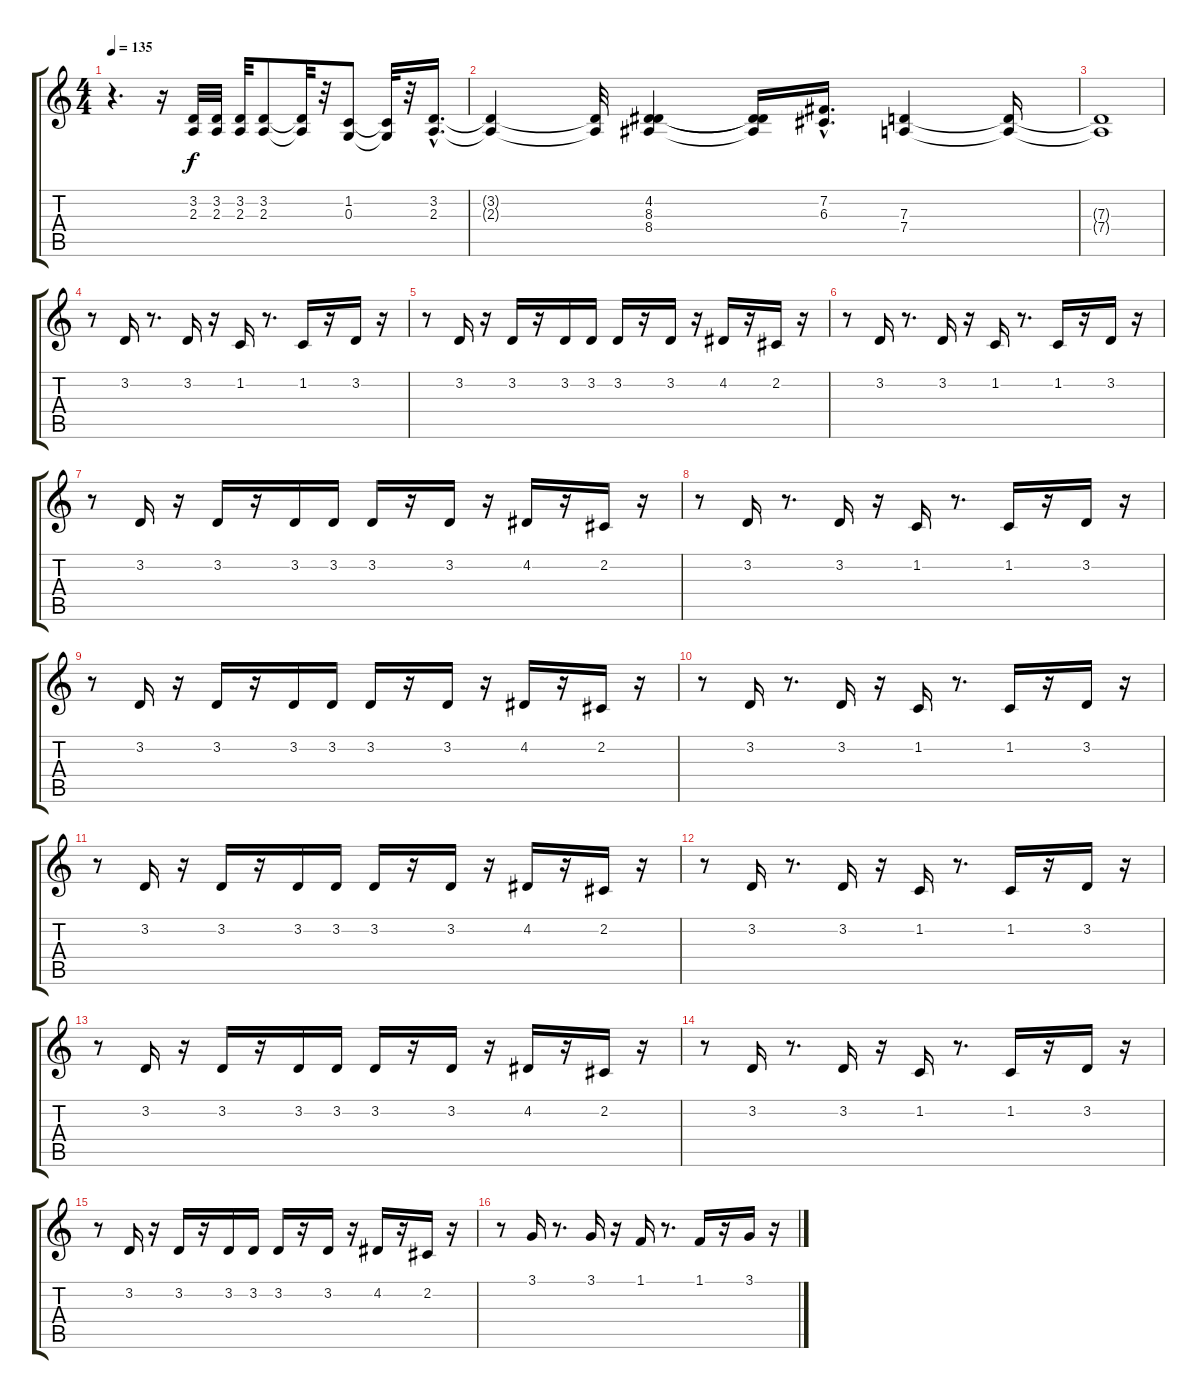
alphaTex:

\track "" {instrument trumpet}
\staff {score tabs}
\tuning (E4 B3 G3 D3 A2 E2) {hide}
\ts (4 4)
\tempo 135
\clef g2
\ks c
r.4{d dy f instrument trumpet} r.16 (3.2 2.3).32 (3.2 2.3).32 (3.2 2.3).32 (3.2 2.3).8 (3.2{t} 2.3{t}).32 r.32 (1.2 0.3).8 (1.2{t} 0.3{t}).32 r.32 (3.2{hac} 2.3{hac}).16{d} |
(3.2{t} 2.3{t}).4 (3.2{t} 2.3{t}).32 (4.2 8.3 8.4).4 (4.2{t} 8.3{t} 8.4{t}).16 (7.2{hac} 6.3{hac}).16{d} (7.3 7.4).4 (7.3{t} 7.4{t}).16 |
(7.3{t} 7.4{t}).1 |
r.8 3.2.16 r.8{d} 3.2.16 r.16 1.2.16 r.8{d} 1.2.16 r.16 3.2.16 r.16 |
r.8 3.2.16 r.16 3.2.16 r.16 3.2.16 3.2.16 3.2.16 r.16 3.2.16 r.16 4.2.16 r.16 2.2.16 r.16 |
r.8 3.2.16 r.8{d} 3.2.16 r.16 1.2.16 r.8{d} 1.2.16 r.16 3.2.16 r.16 |
r.8 3.2.16 r.16 3.2.16 r.16 3.2.16 3.2.16 3.2.16 r.16 3.2.16 r.16 4.2.16 r.16 2.2.16 r.16 |
r.8 3.2.16 r.8{d} 3.2.16 r.16 1.2.16 r.8{d} 1.2.16 r.16 3.2.16 r.16 |
r.8 3.2.16 r.16 3.2.16 r.16 3.2.16 3.2.16 3.2.16 r.16 3.2.16 r.16 4.2.16 r.16 2.2.16 r.16 |
r.8 3.2.16 r.8{d} 3.2.16 r.16 1.2.16 r.8{d} 1.2.16 r.16 3.2.16 r.16 |
r.8 3.2.16 r.16 3.2.16 r.16 3.2.16 3.2.16 3.2.16 r.16 3.2.16 r.16 4.2.16 r.16 2.2.16 r.16 |
r.8 3.2.16 r.8{d} 3.2.16 r.16 1.2.16 r.8{d} 1.2.16 r.16 3.2.16 r.16 |
r.8 3.2.16 r.16 3.2.16 r.16 3.2.16 3.2.16 3.2.16 r.16 3.2.16 r.16 4.2.16 r.16 2.2.16 r.16 |
r.8 3.2.16 r.8{d} 3.2.16 r.16 1.2.16 r.8{d} 1.2.16 r.16 3.2.16 r.16 |
r.8 3.2.16 r.16 3.2.16 r.16 3.2.16 3.2.16 3.2.16 r.16 3.2.16 r.16 4.2.16 r.16 2.2.16 r.16 |
r.8 3.1.16 r.8{d} 3.1.16 r.16 1.1.16 r.8{d} 1.1.16 r.16 3.1.16 r.16
